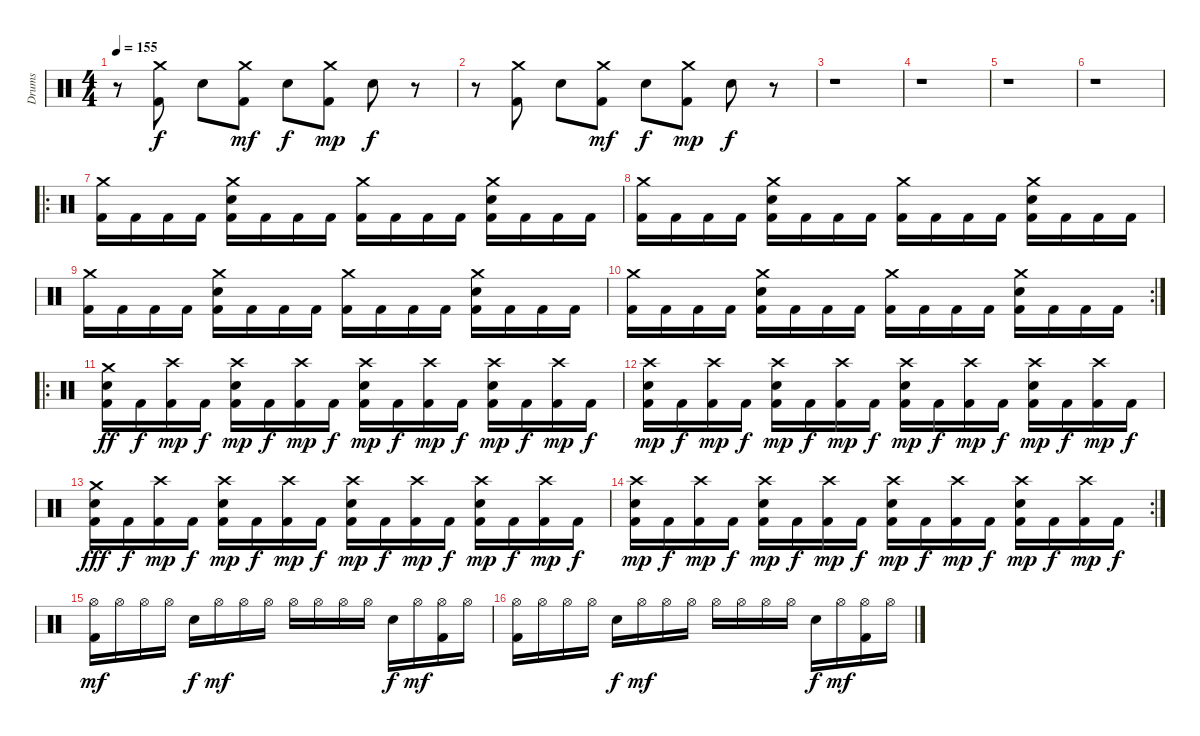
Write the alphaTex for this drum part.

\track ("Drums" "Drums") {instrument percussion}
\staff {score}
\articulation defaults
\ts (4 4)
\tempo 155
\clef neutral
\ks c
r.8{dy f} ("Crash medium (hit)" "Kick (hit) 2").8 "Snare (hit) 2".8 ("Crash medium (hit)" "Kick (hit) 2").8{dy mf} "Snare (hit) 2".8{dy f} ("Crash medium (hit)" "Kick (hit) 2").8{dy mp} "Snare (hit) 2".8{dy f} r.8 |
r.8 ("Crash medium (hit)" "Kick (hit) 2").8 "Snare (hit) 2".8 ("Crash medium (hit)" "Kick (hit) 2").8{dy mf} "Snare (hit) 2".8{dy f} ("Crash medium (hit)" "Kick (hit) 2").8{dy mp} "Snare (hit) 2".8{dy f} r.8 |
r.1 |
r.1 |
r.1 |
r.1 |
\ro
("Crash medium (hit)" "Kick (hit) 2").16 "Kick (hit) 2".16 "Kick (hit) 2".16 "Kick (hit) 2".16 ("Crash medium (hit)" "Snare (hit) 2" "Kick (hit) 2").16 "Kick (hit) 2".16 "Kick (hit) 2".16 "Kick (hit) 2".16 ("Crash medium (hit)" "Kick (hit) 2").16 "Kick (hit) 2".16 "Kick (hit) 2".16 "Kick (hit) 2".16 ("Crash medium (hit)" "Snare (hit) 2" "Kick (hit) 2").16 "Kick (hit) 2".16 "Kick (hit) 2".16 "Kick (hit) 2".16 |
("Crash medium (hit)" "Kick (hit) 2").16 "Kick (hit) 2".16 "Kick (hit) 2".16 "Kick (hit) 2".16 ("Crash medium (hit)" "Snare (hit) 2" "Kick (hit) 2").16 "Kick (hit) 2".16 "Kick (hit) 2".16 "Kick (hit) 2".16 ("Crash medium (hit)" "Kick (hit) 2").16 "Kick (hit) 2".16 "Kick (hit) 2".16 "Kick (hit) 2".16 ("Crash medium (hit)" "Snare (hit) 2" "Kick (hit) 2").16 "Kick (hit) 2".16 "Kick (hit) 2".16 "Kick (hit) 2".16 |
("Crash medium (hit)" "Kick (hit) 2").16 "Kick (hit) 2".16 "Kick (hit) 2".16 "Kick (hit) 2".16 ("Crash medium (hit)" "Snare (hit) 2" "Kick (hit) 2").16 "Kick (hit) 2".16 "Kick (hit) 2".16 "Kick (hit) 2".16 ("Crash medium (hit)" "Kick (hit) 2").16 "Kick (hit) 2".16 "Kick (hit) 2".16 "Kick (hit) 2".16 ("Crash medium (hit)" "Snare (hit) 2" "Kick (hit) 2").16 "Kick (hit) 2".16 "Kick (hit) 2".16 "Kick (hit) 2".16 |
\rc 2
("Crash medium (hit)" "Kick (hit) 2").16 "Kick (hit) 2".16 "Kick (hit) 2".16 "Kick (hit) 2".16 ("Crash medium (hit)" "Snare (hit) 2" "Kick (hit) 2").16 "Kick (hit) 2".16 "Kick (hit) 2".16 "Kick (hit) 2".16 ("Crash medium (hit)" "Kick (hit) 2").16 "Kick (hit) 2".16 "Kick (hit) 2".16 "Kick (hit) 2".16 ("Crash medium (hit)" "Snare (hit) 2" "Kick (hit) 2").16 "Kick (hit) 2".16 "Kick (hit) 2".16 "Kick (hit) 2".16 |
\ro
("Crash medium (hit)" "Snare (hit) 2" "Kick (hit) 2").16{dy ff} "Kick (hit) 2".16{dy f} ("Crash high (hit)" "Kick (hit) 2").16{dy mp} "Kick (hit) 2".16{dy f} ("Crash high (hit)" "Snare (hit) 2" "Kick (hit) 2").16{dy mp} "Kick (hit) 2".16{dy f} ("Crash high (hit)" "Kick (hit) 2").16{dy mp} "Kick (hit) 2".16{dy f} ("Crash high (hit)" "Snare (hit) 2" "Kick (hit) 2").16{dy mp} "Kick (hit) 2".16{dy f} ("Crash high (hit)" "Kick (hit) 2").16{dy mp} "Kick (hit) 2".16{dy f} ("Crash high (hit)" "Snare (hit) 2" "Kick (hit) 2").16{dy mp} "Kick (hit) 2".16{dy f} ("Crash high (hit)" "Kick (hit) 2").16{dy mp} "Kick (hit) 2".16{dy f} |
("Crash high (hit)" "Snare (hit) 2" "Kick (hit) 2").16{dy mp} "Kick (hit) 2".16{dy f} ("Crash high (hit)" "Kick (hit) 2").16{dy mp} "Kick (hit) 2".16{dy f} ("Crash high (hit)" "Snare (hit) 2" "Kick (hit) 2").16{dy mp} "Kick (hit) 2".16{dy f} ("Crash high (hit)" "Kick (hit) 2").16{dy mp} "Kick (hit) 2".16{dy f} ("Crash high (hit)" "Snare (hit) 2" "Kick (hit) 2").16{dy mp} "Kick (hit) 2".16{dy f} ("Crash high (hit)" "Kick (hit) 2").16{dy mp} "Kick (hit) 2".16{dy f} ("Crash high (hit)" "Snare (hit) 2" "Kick (hit) 2").16{dy mp} "Kick (hit) 2".16{dy f} ("Crash high (hit)" "Kick (hit) 2").16{dy mp} "Kick (hit) 2".16{dy f} |
("Crash medium (hit)" "Snare (hit) 2" "Kick (hit) 2").16{dy fff} "Kick (hit) 2".16{dy f} ("Crash high (hit)" "Kick (hit) 2").16{dy mp} "Kick (hit) 2".16{dy f} ("Crash high (hit)" "Snare (hit) 2" "Kick (hit) 2").16{dy mp} "Kick (hit) 2".16{dy f} ("Crash high (hit)" "Kick (hit) 2").16{dy mp} "Kick (hit) 2".16{dy f} ("Crash high (hit)" "Snare (hit) 2" "Kick (hit) 2").16{dy mp} "Kick (hit) 2".16{dy f} ("Crash high (hit)" "Kick (hit) 2").16{dy mp} "Kick (hit) 2".16{dy f} ("Crash high (hit)" "Snare (hit) 2" "Kick (hit) 2").16{dy mp} "Kick (hit) 2".16{dy f} ("Crash high (hit)" "Kick (hit) 2").16{dy mp} "Kick (hit) 2".16{dy f} |
\rc 2
("Crash high (hit)" "Snare (hit) 2" "Kick (hit) 2").16{dy mp} "Kick (hit) 2".16{dy f} ("Crash high (hit)" "Kick (hit) 2").16{dy mp} "Kick (hit) 2".16{dy f} ("Crash high (hit)" "Snare (hit) 2" "Kick (hit) 2").16{dy mp} "Kick (hit) 2".16{dy f} ("Crash high (hit)" "Kick (hit) 2").16{dy mp} "Kick (hit) 2".16{dy f} ("Crash high (hit)" "Snare (hit) 2" "Kick (hit) 2").16{dy mp} "Kick (hit) 2".16{dy f} ("Crash high (hit)" "Kick (hit) 2").16{dy mp} "Kick (hit) 2".16{dy f} ("Crash high (hit)" "Snare (hit) 2" "Kick (hit) 2").16{dy mp} "Kick (hit) 2".16{dy f} ("Crash high (hit)" "Kick (hit) 2").16{dy mp} "Kick (hit) 2".16{dy f} |
("Hi-Hat (open)" "Kick (hit) 2").16{dy mf} "Hi-Hat (open)".16 "Hi-Hat (open)".16 "Hi-Hat (open)".16 "Snare (hit) 2".16{dy f} "Hi-Hat (open)".16{dy mf} "Hi-Hat (open)".16 "Hi-Hat (open)".16 "Hi-Hat (open)".16 "Hi-Hat (open)".16 "Hi-Hat (open)".16 "Hi-Hat (open)".16 "Snare (hit) 2".16{dy f} "Hi-Hat (open)".16{dy mf} ("Hi-Hat (open)" "Kick (hit) 2").16 "Hi-Hat (open)".16 |
("Hi-Hat (open)" "Kick (hit) 2").16 "Hi-Hat (open)".16 "Hi-Hat (open)".16 "Hi-Hat (open)".16 "Snare (hit) 2".16{dy f} "Hi-Hat (open)".16{dy mf} "Hi-Hat (open)".16 "Hi-Hat (open)".16 "Hi-Hat (open)".16 "Hi-Hat (open)".16 "Hi-Hat (open)".16 "Hi-Hat (open)".16 "Snare (hit) 2".16{dy f} "Hi-Hat (open)".16{dy mf} ("Hi-Hat (open)" "Kick (hit) 2").16 "Hi-Hat (open)".16
